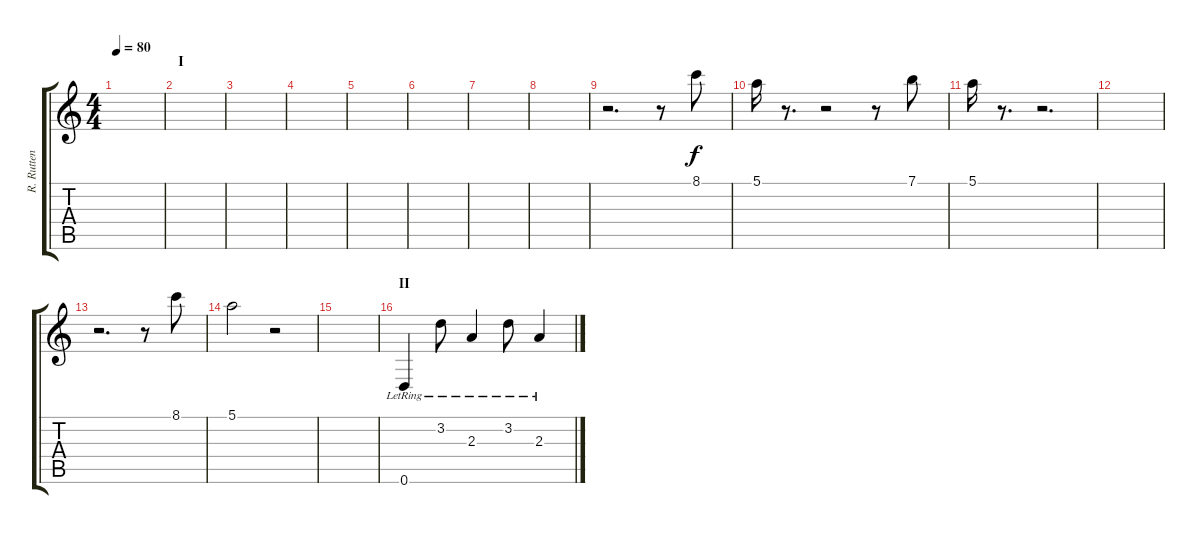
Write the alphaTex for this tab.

\track ("R. Rutten" "R. Rutten") {instrument electricguitarmuted}
\staff {score tabs}
\tuning (E4 B3 G3 D3 A2 D2) {hide}
\ts (4 4)
\tempo 80
\clef g2
\ks c
|
\section ("" "I")
|
|
|
|
|
|
|
r.2{d instrument electricguitarmuted} r.8 8.1.8 |
5.1.16{instrument electricguitarmuted} r.8{d} r.2 r.8 7.1.8 |
5.1.16{instrument electricguitarmuted} r.8{d} r.2{d} |
|
r.2{d instrument electricguitarmuted} r.8 8.1.8 |
5.1.2{instrument electricguitarmuted} r.2 |
|
\section ("" "II")
0.6{lr}.4{instrument electricguitarclean} 3.2{lr}.8 2.3{lr}.4 3.2{lr}.8 2.3{lr}.4
